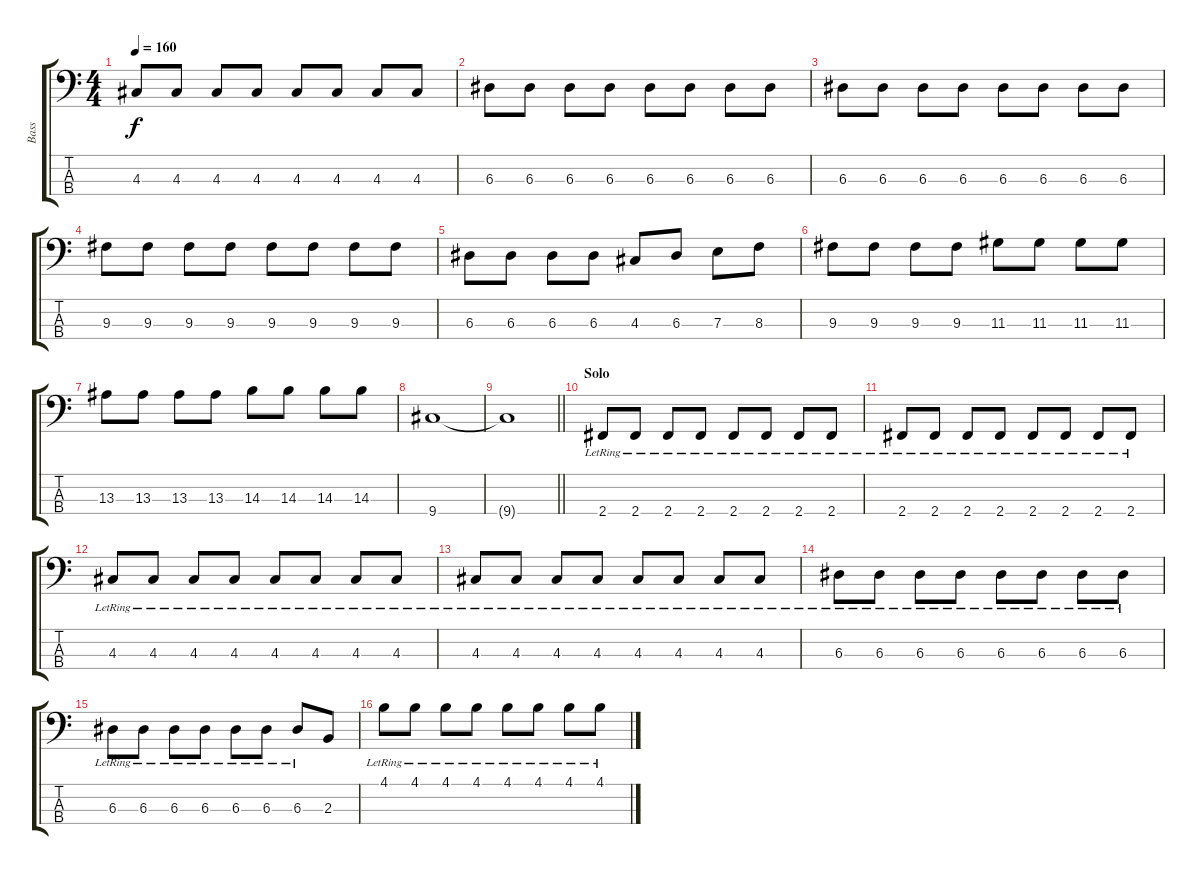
\track ("Bass" "Bass") {instrument electricbasspick}
\staff {score tabs}
\tuning (G2 D2 A1 E1) {hide}
\ts (4 4)
\tempo 160
\clef f4
\ks c
4.3.8{dy f} 4.3.8 4.3.8 4.3.8 4.3.8 4.3.8 4.3.8 4.3.8 |
6.3.8 6.3.8 6.3.8 6.3.8 6.3.8 6.3.8 6.3.8 6.3.8 |
6.3.8 6.3.8 6.3.8 6.3.8 6.3.8 6.3.8 6.3.8 6.3.8 |
9.3.8 9.3.8 9.3.8 9.3.8 9.3.8 9.3.8 9.3.8 9.3.8 |
6.3.8 6.3.8 6.3.8 6.3.8 4.3.8 6.3.8 7.3.8 8.3.8 |
9.3.8 9.3.8 9.3.8 9.3.8 11.3.8 11.3.8 11.3.8 11.3.8 |
13.3.8 13.3.8 13.3.8 13.3.8 14.3.8 14.3.8 14.3.8 14.3.8 |
9.4.1 |
\barLineRight lightlight
9.4{t}.1 |
\section ("" "Solo")
2.4{lr}.8 2.4{lr}.8 2.4{lr}.8 2.4{lr}.8 2.4{lr}.8 2.4{lr}.8 2.4{lr}.8 2.4{lr}.8 |
2.4{lr}.8 2.4{lr}.8 2.4{lr}.8 2.4{lr}.8 2.4{lr}.8 2.4{lr}.8 2.4{lr}.8 2.4{lr}.8 |
4.3{lr}.8 4.3{lr}.8 4.3{lr}.8 4.3{lr}.8 4.3{lr}.8 4.3{lr}.8 4.3{lr}.8 4.3{lr}.8 |
4.3{lr}.8 4.3{lr}.8 4.3{lr}.8 4.3{lr}.8 4.3{lr}.8 4.3{lr}.8 4.3{lr}.8 4.3{lr}.8 |
6.3{lr}.8 6.3{lr}.8 6.3{lr}.8 6.3{lr}.8 6.3{lr}.8 6.3{lr}.8 6.3{lr}.8 6.3{lr}.8 |
6.3{lr}.8 6.3{lr}.8 6.3{lr}.8 6.3{lr}.8 6.3{lr}.8 6.3{lr}.8 6.3{lr}.8 2.3.8 |
4.1{lr}.8 4.1{lr}.8 4.1{lr}.8 4.1{lr}.8 4.1{lr}.8 4.1{lr}.8 4.1{lr}.8 4.1{lr}.8
